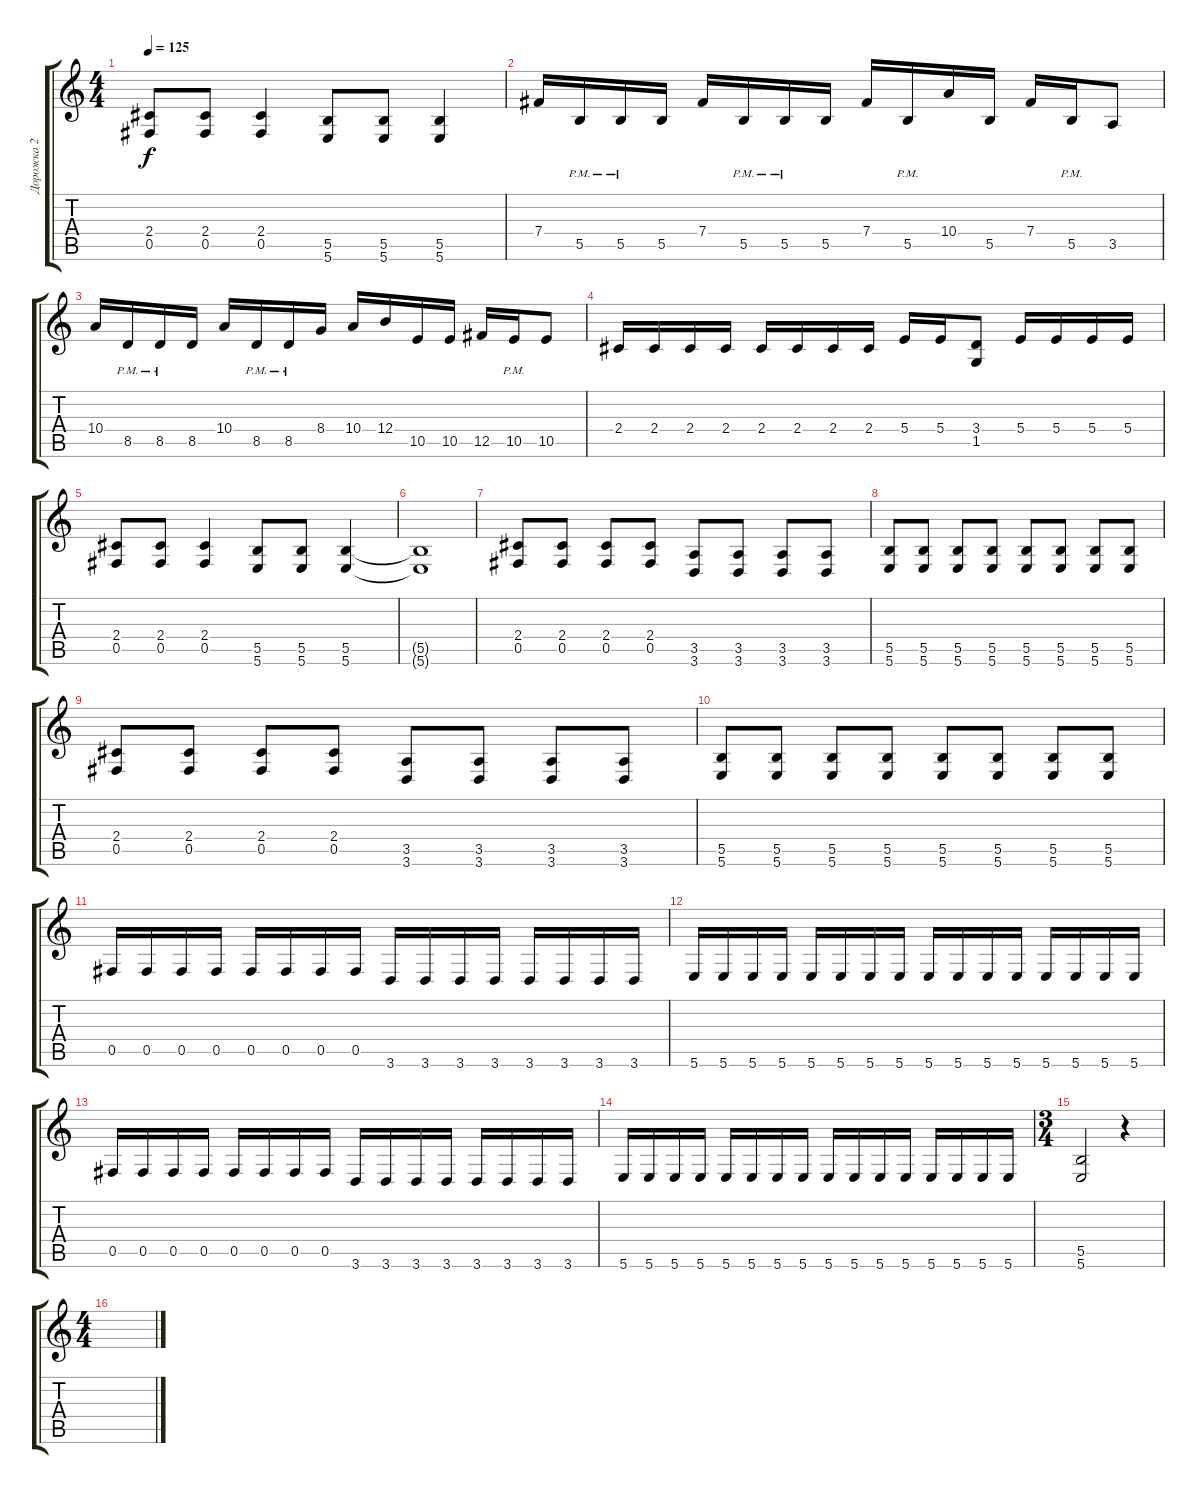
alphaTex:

\track ("Дорожка 2" "Дорожка 2") {instrument distortionguitar}
\staff {score tabs}
\tuning (Db4 Ab3 E3 B2 Gb2 B1) {hide}
\ts (4 4)
\tempo 125
\clef g2
\ks c
(2.4 0.5).8{dy f} (2.4 0.5).8 (2.4 0.5).4 (5.5 5.6).8 (5.5 5.6).8 (5.5 5.6).4 |
7.4.16 5.5{pm}.16 5.5{pm}.16 5.5.16 7.4.16 5.5{pm}.16 5.5{pm}.16 5.5.16 7.4.16 5.5{pm}.16 10.4.16 5.5.16 7.4.16 5.5{pm}.16 3.5.8 |
10.4.16 8.5{pm}.16 8.5{pm}.16 8.5.16 10.4.16 8.5{pm}.16 8.5{pm}.16 8.4.16 10.4.16 12.4.16 10.5.16 10.5.16 12.5.16 10.5{pm}.16 10.5.8 |
2.4.16 2.4.16 2.4.16 2.4.16 2.4.16 2.4.16 2.4.16 2.4.16 5.4.16 5.4.16 (3.4 1.5).8 5.4.16 5.4.16 5.4.16 5.4.16 |
(2.4 0.5).8 (2.4 0.5).8 (2.4 0.5).4 (5.5 5.6).8 (5.5 5.6).8 (5.5 5.6).4 |
(5.5{t} 5.6{t}).1 |
(2.4 0.5).8 (2.4 0.5).8 (2.4 0.5).8 (2.4 0.5).8 (3.5 3.6).8 (3.5 3.6).8 (3.5 3.6).8 (3.5 3.6).8 |
(5.5 5.6).8 (5.5 5.6).8 (5.5 5.6).8 (5.5 5.6).8 (5.5 5.6).8 (5.5 5.6).8 (5.5 5.6).8 (5.5 5.6).8 |
(2.4 0.5).8 (2.4 0.5).8 (2.4 0.5).8 (2.4 0.5).8 (3.5 3.6).8 (3.5 3.6).8 (3.5 3.6).8 (3.5 3.6).8 |
(5.5 5.6).8 (5.5 5.6).8 (5.5 5.6).8 (5.5 5.6).8 (5.5 5.6).8 (5.5 5.6).8 (5.5 5.6).8 (5.5 5.6).8 |
0.5.16 0.5.16 0.5.16 0.5.16 0.5.16 0.5.16 0.5.16 0.5.16 3.6.16 3.6.16 3.6.16 3.6.16 3.6.16 3.6.16 3.6.16 3.6.16 |
5.6.16 5.6.16 5.6.16 5.6.16 5.6.16 5.6.16 5.6.16 5.6.16 5.6.16 5.6.16 5.6.16 5.6.16 5.6.16 5.6.16 5.6.16 5.6.16 |
0.5.16 0.5.16 0.5.16 0.5.16 0.5.16 0.5.16 0.5.16 0.5.16 3.6.16 3.6.16 3.6.16 3.6.16 3.6.16 3.6.16 3.6.16 3.6.16 |
5.6.16 5.6.16 5.6.16 5.6.16 5.6.16 5.6.16 5.6.16 5.6.16 5.6.16 5.6.16 5.6.16 5.6.16 5.6.16 5.6.16 5.6.16 5.6.16 |
\ts (3 4)
(5.5 5.6).2 r.4 |
\ts (4 4)
